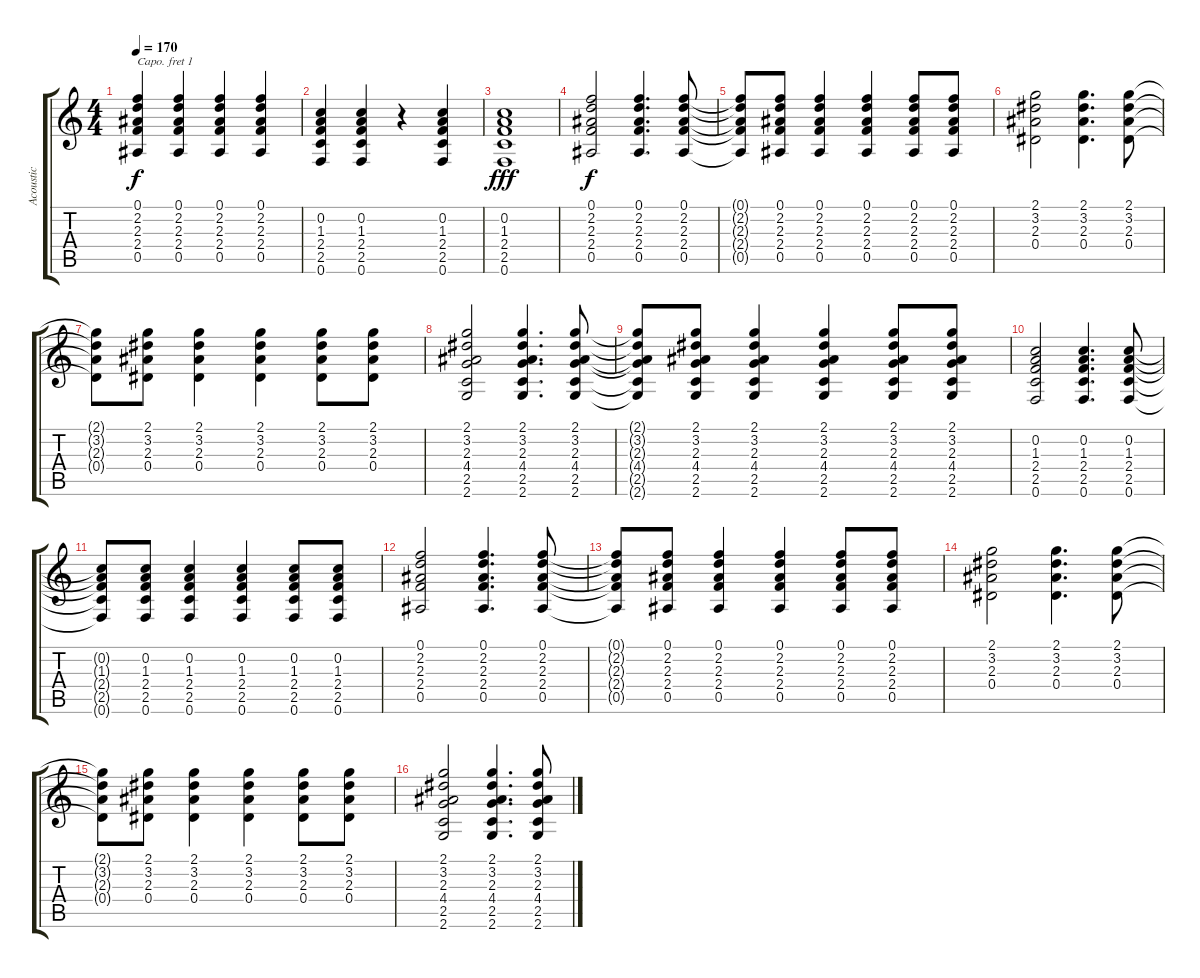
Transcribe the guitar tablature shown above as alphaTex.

\track ("Acoustic" "Acoustic") {instrument acousticguitarsteel}
\staff {score tabs}
\capo 1
\tuning (E4 B3 G3 D3 A2 E2) {hide}
\ts (4 4)
\tempo 170
\clef g2
\ks c
(0.1 2.2 2.3 2.4 0.5).4{dy f} (0.1 2.2 2.3 2.4 0.5).4 (0.1 2.2 2.3 2.4 0.5).4 (0.1 2.2 2.3 2.4 0.5).4 |
(0.2 1.3 2.4 2.5 0.6).4 (0.2 1.3 2.4 2.5 0.6).4 r.4 (0.2 1.3 2.4 2.5 0.6).4 |
(0.2 1.3 2.4 2.5 0.6).1{dy fff} |
(0.1 2.2 2.3 2.4 0.5).2{dy f} (0.1 2.2 2.3 2.4 0.5).4{d} (0.1 2.2 2.3 2.4 0.5).8 |
(0.1{t} 2.2{t} 2.3{t} 2.4{t} 0.5{t}).8 (0.1 2.2 2.3 2.4 0.5).8 (0.1 2.2 2.3 2.4 0.5).4 (0.1 2.2 2.3 2.4 0.5).4 (0.1 2.2 2.3 2.4 0.5).8 (0.1 2.2 2.3 2.4 0.5).8 |
(2.1 3.2 2.3 0.4).2 (2.1 3.2 2.3 0.4).4{d} (2.1 3.2 2.3 0.4).8 |
(2.1{t} 3.2{t} 2.3{t} 0.4{t}).8 (2.1 3.2 2.3 0.4).8 (2.1 3.2 2.3 0.4).4 (2.1 3.2 2.3 0.4).4 (2.1 3.2 2.3 0.4).8 (2.1 3.2 2.3 0.4).8 |
(2.1 3.2 2.3 4.4 2.5 2.6).2 (2.1 3.2 2.3 4.4 2.5 2.6).4{d} (2.1 3.2 2.3 4.4 2.5 2.6).8 |
(2.1{t} 3.2{t} 2.3{t} 4.4{t} 2.5{t} 2.6{t}).8 (2.1 3.2 2.3 4.4 2.5 2.6).8 (2.1 3.2 2.3 4.4 2.5 2.6).4 (2.1 3.2 2.3 4.4 2.5 2.6).4 (2.1 3.2 2.3 4.4 2.5 2.6).8 (2.1 3.2 2.3 4.4 2.5 2.6).8 |
(0.2 1.3 2.4 2.5 0.6).2 (0.2 1.3 2.4 2.5 0.6).4{d} (0.2 1.3 2.4 2.5 0.6).8 |
(0.2{t} 1.3{t} 2.4{t} 2.5{t} 0.6{t}).8 (0.2 1.3 2.4 2.5 0.6).8 (0.2 1.3 2.4 2.5 0.6).4 (0.2 1.3 2.4 2.5 0.6).4 (0.2 1.3 2.4 2.5 0.6).8 (0.2 1.3 2.4 2.5 0.6).8 |
(0.1 2.2 2.3 2.4 0.5).2 (0.1 2.2 2.3 2.4 0.5).4{d} (0.1 2.2 2.3 2.4 0.5).8 |
(0.1{t} 2.2{t} 2.3{t} 2.4{t} 0.5{t}).8 (0.1 2.2 2.3 2.4 0.5).8 (0.1 2.2 2.3 2.4 0.5).4 (0.1 2.2 2.3 2.4 0.5).4 (0.1 2.2 2.3 2.4 0.5).8 (0.1 2.2 2.3 2.4 0.5).8 |
(2.1 3.2 2.3 0.4).2 (2.1 3.2 2.3 0.4).4{d} (2.1 3.2 2.3 0.4).8 |
(2.1{t} 3.2{t} 2.3{t} 0.4{t}).8 (2.1 3.2 2.3 0.4).8 (2.1 3.2 2.3 0.4).4 (2.1 3.2 2.3 0.4).4 (2.1 3.2 2.3 0.4).8 (2.1 3.2 2.3 0.4).8 |
(2.1 3.2 2.3 4.4 2.5 2.6).2 (2.1 3.2 2.3 4.4 2.5 2.6).4{d} (2.1 3.2 2.3 4.4 2.5 2.6).8
